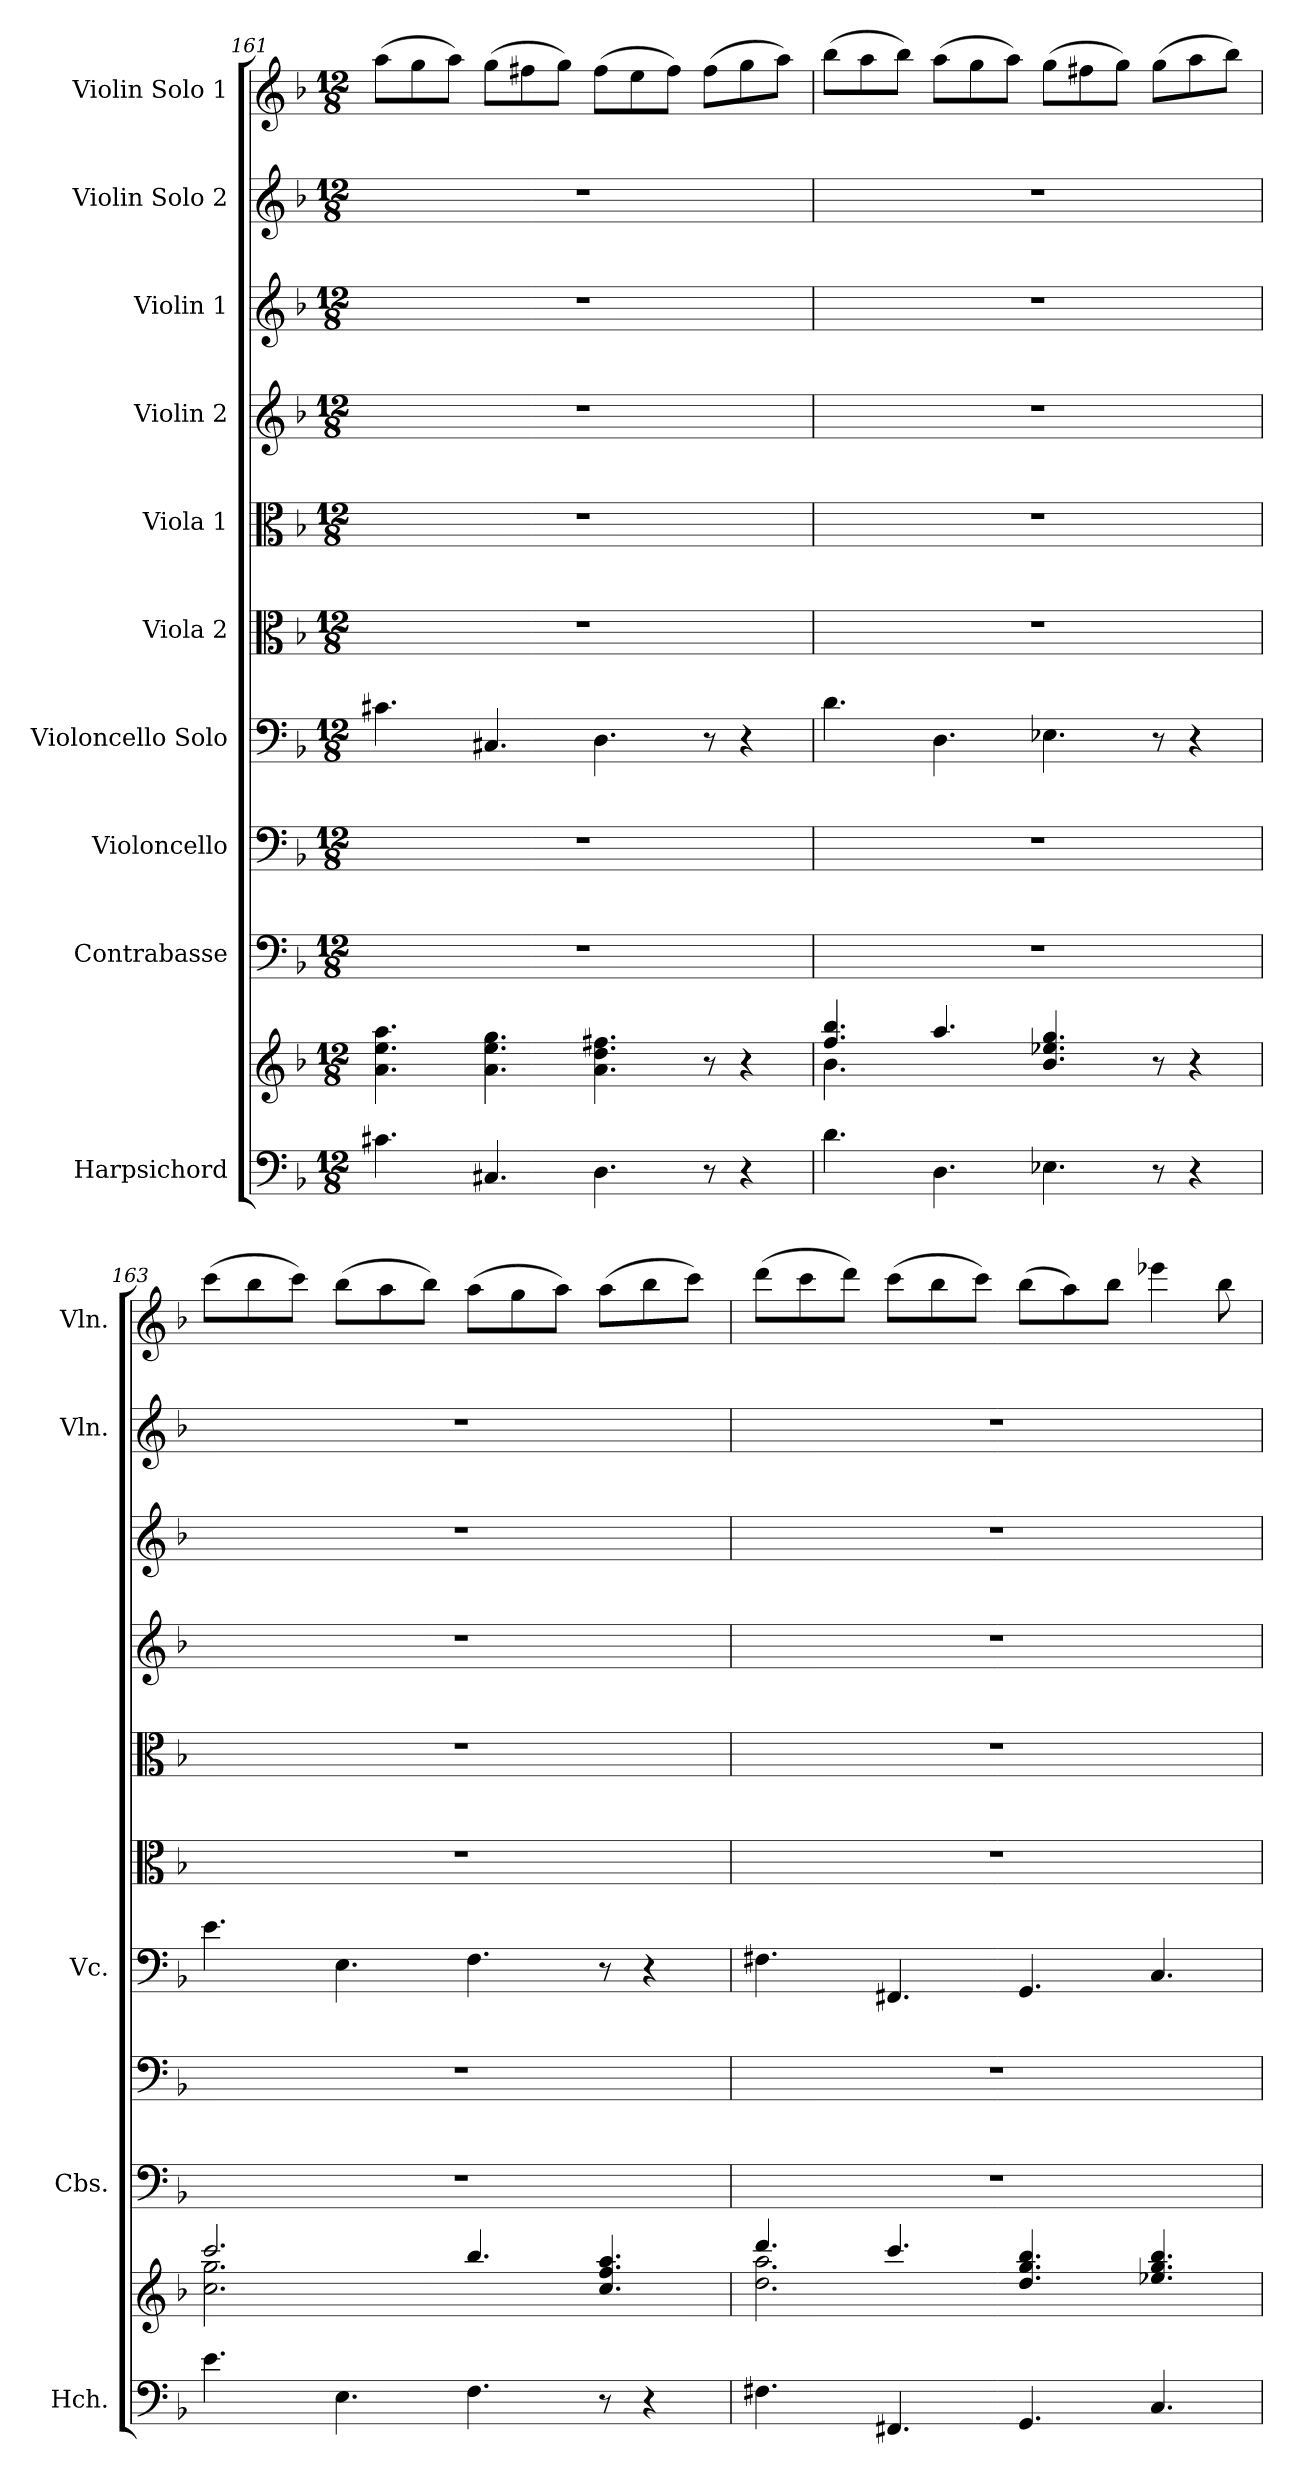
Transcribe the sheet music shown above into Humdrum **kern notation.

**kern	**kern	**kern	**kern	**kern	**kern	**kern	**kern	**kern	**kern	**kern
*part10	*part10	*part9	*part8	*part7	*part6	*part5	*part4	*part3	*part2	*part1
*staff11	*staff10	*staff9	*staff8	*staff7	*staff6	*staff5	*staff4	*staff3	*staff2	*staff1
*I"Harpsichord	*	*I"Contrabasse	*I"Violoncello	*I"Violoncello Solo	*I"Viola 2	*I"Viola 1	*I"Violin 2	*I"Violin 1	*I"Violin Solo 2	*I"Violin Solo 1
*I'Hch.	*	*I'Cbs.	*	*I'Vc.	*	*	*	*	*I'Vln.	*I'Vln.
*clefF4	*clefG2	*clefF4	*clefF4	*clefF4	*clefC3	*clefC3	*clefG2	*clefG2	*clefG2	*clefG2
*	*	*ITrd7c12	*	*	*	*	*	*	*	*
*k[b-]	*k[b-]	*k[b-]	*k[b-]	*k[b-]	*k[b-]	*k[b-]	*k[b-]	*k[b-]	*k[b-]	*k[b-]
*M12/8	*M12/8	*M12/8	*M12/8	*M12/8	*M12/8	*M12/8	*M12/8	*M12/8	*M12/8	*M12/8
=161	=161	=161	=161	=161	=161	=161	=161	=161	=161	=161
4.c#X\	4.a\ 4.ee\ 4.aa\	1.r	1.r	4.c#X\	1.r	1.r	1.r	1.r	1.r	(>8aa\L
.	.	.	.	.	.	.	.	.	.	8gg\
.	.	.	.	.	.	.	.	.	.	8aa\J)
4.C#X/	4.a\ 4.ee\ 4.gg\	.	.	4.C#X/	.	.	.	.	.	(>8gg\L
.	.	.	.	.	.	.	.	.	.	8ff#X\
.	.	.	.	.	.	.	.	.	.	8gg\J)
4.D\	4.a\ 4.dd\ 4.ff#X\	.	.	4.D\	.	.	.	.	.	(>8ff#\L
.	.	.	.	.	.	.	.	.	.	8ee\
.	.	.	.	.	.	.	.	.	.	8ff#\J)
8r	8r	.	.	8r	.	.	.	.	.	(>8ff#\L
4r	4r	.	.	4r	.	.	.	.	.	8gg\
.	.	.	.	.	.	.	.	.	.	8aa\J)
=162	=162	=162	=162	=162	=162	=162	=162	=162	=162	=162
*	*^	*	*	*	*	*	*	*	*	*
4.d\	4.ff/ 4.bb-/	4.b-\	1.r	1.r	4.d\	1.r	1.r	1.r	1.r	1.r	(>8bb-\L
.	.	.	.	.	.	.	.	.	.	.	8aa\
.	.	.	.	.	.	.	.	.	.	.	8bb-\J)
4.D\	4.aa/	1ryy	.	.	4.D\	.	.	.	.	.	(>8aa\L
.	.	.	.	.	.	.	.	.	.	.	8gg\
.	.	.	.	.	.	.	.	.	.	.	8aa\J)
4.E-X\	4.b-/ 4.ee-X/ 4.gg/	.	.	.	4.E-X\	.	.	.	.	.	(>8gg\L
.	.	.	.	.	.	.	.	.	.	.	8ff#X\
.	.	.	.	.	.	.	.	.	.	.	8gg\J)
8r	8r	.	.	.	8r	.	.	.	.	.	(>8gg\L
4r	4r	.	.	.	4r	.	.	.	.	.	8aa\
.	.	8ryy	.	.	.	.	.	.	.	.	8bb-\J)
!!LO:PB:g=z
=163	=163	=163	=163	=163	=163	=163	=163	=163	=163	=163	=163
4.e\	2.ccc/	2.cc\ 2.gg\	1.r	1.r	4.e\	1.r	1.r	1.r	1.r	1.r	(>8ccc\L
.	.	.	.	.	.	.	.	.	.	.	8bb-\
.	.	.	.	.	.	.	.	.	.	.	8ccc\J)
4.E\	.	.	.	.	4.E\	.	.	.	.	.	(>8bb-\L
.	.	.	.	.	.	.	.	.	.	.	8aa\
.	.	.	.	.	.	.	.	.	.	.	8bb-\J)
4.F\	4.bb-/	2.ryy	.	.	4.F\	.	.	.	.	.	(>8aa\L
.	.	.	.	.	.	.	.	.	.	.	8gg\
.	.	.	.	.	.	.	.	.	.	.	8aa\J)
8r	4.cc/ 4.ff/ 4.aa/	.	.	.	8r	.	.	.	.	.	(>8aa\L
4r	.	.	.	.	4r	.	.	.	.	.	8bb-\
.	.	.	.	.	.	.	.	.	.	.	8ccc\J)
=164	=164	=164	=164	=164	=164	=164	=164	=164	=164	=164	=164
4.F#X\	4.ddd/	2.dd\ 2.aa\	1.r	1.r	4.F#X\	1.r	1.r	1.r	1.r	1.r	(>8ddd\L
.	.	.	.	.	.	.	.	.	.	.	8ccc\
.	.	.	.	.	.	.	.	.	.	.	8ddd\J)
4.FF#X/	4.ccc/	.	.	.	4.FF#X/	.	.	.	.	.	(>8ccc\L
.	.	.	.	.	.	.	.	.	.	.	8bb-\
.	.	.	.	.	.	.	.	.	.	.	8ccc\J)
4.GG/	4.dd/ 4.gg/ 4.bb-/	2.ryy	.	.	4.GG/	.	.	.	.	.	(>8bb-\L
.	.	.	.	.	.	.	.	.	.	.	8aa\)
.	.	.	.	.	.	.	.	.	.	.	8bb-\J
4.C/	4.ee-X/ 4.gg/ 4.bb-/	.	.	.	4.C/	.	.	.	.	.	4eee-X\
.	.	.	.	.	.	.	.	.	.	.	8bb-\
*	*v	*v	*	*	*	*	*	*	*	*	*
=	=	=	=	=	=	=	=	=	=	=
*-	*-	*-	*-	*-	*-	*-	*-	*-	*-	*-
